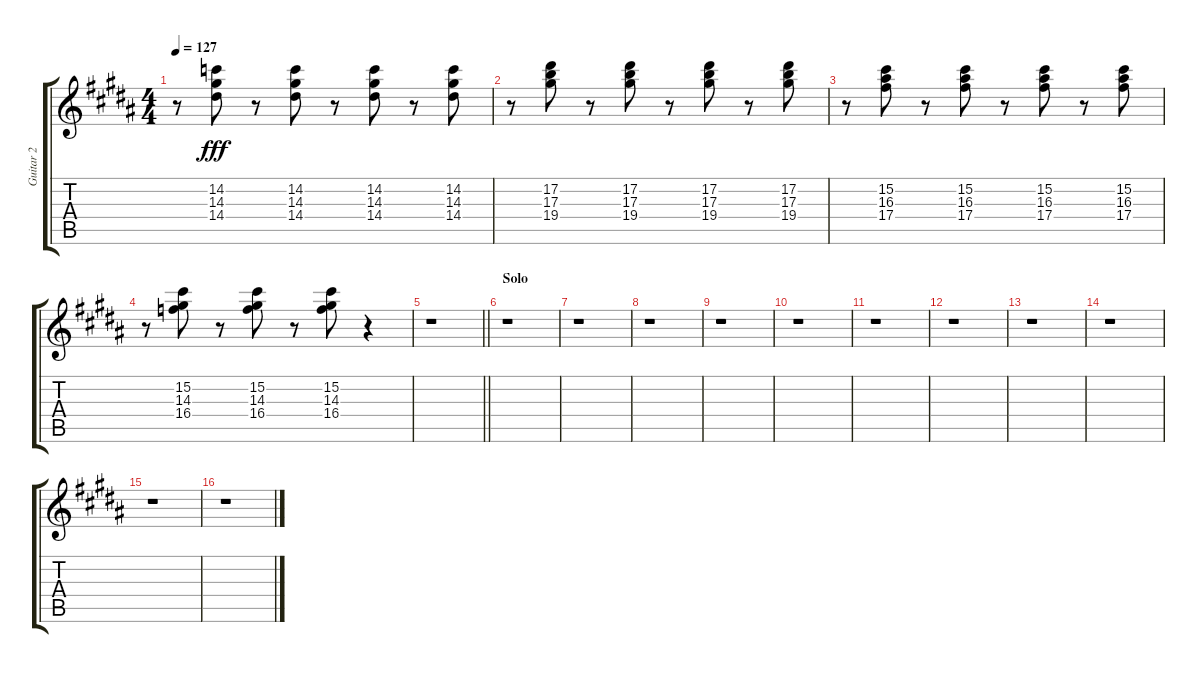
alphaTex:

\track ("Guitar 2" "Guitar 2") {instrument electricguitarclean}
\staff {score tabs}
\tuning (Eb4 Bb3 Gb3 Db3 Ab2 Eb2) {hide}
\ts (4 4)
\tempo 127
\clef g2
\ks b
r.8{dy fff} (14.2 14.3 14.4).8 r.8 (14.2 14.3 14.4).8 r.8 (14.2 14.3 14.4).8 r.8 (14.2 14.3 14.4).8 |
r.8 (17.2 17.3 19.4).8 r.8 (17.2 17.3 19.4).8 r.8 (17.2 17.3 19.4).8 r.8 (17.2 17.3 19.4).8 |
r.8 (15.2 16.3 17.4).8 r.8 (15.2 16.3 17.4).8 r.8 (15.2 16.3 17.4).8 r.8 (15.2 16.3 17.4).8 |
r.8 (15.2 14.3 16.4).8 r.8 (15.2 14.3 16.4).8 r.8 (15.2 14.3 16.4).8 r.4 |
\barLineRight lightlight
r.1 |
\section ("" "Solo")
r.1 |
r.1 |
r.1 |
r.1 |
r.1 |
r.1 |
r.1 |
r.1 |
r.1 |
r.1 |
r.1
